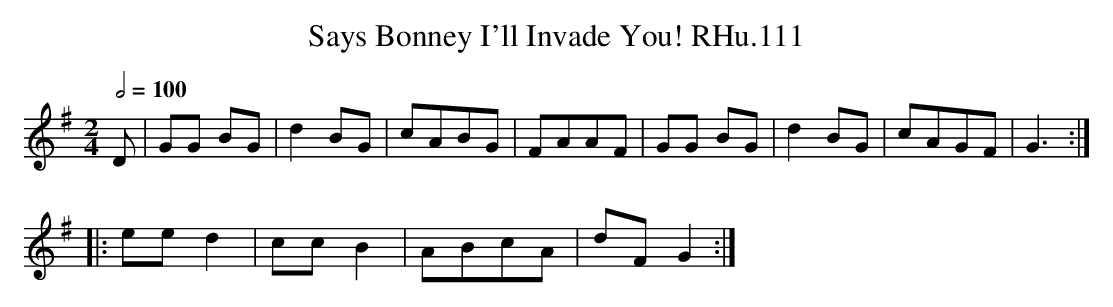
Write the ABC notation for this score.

X:1
T:Says Bonney I'll Invade You! RHu.111
M:2/4
L:1/8
Q:1/2=100
K:G
D|GG BG|d2 BG|cABG|FAAF|GG BG|d2 BG|cAGF|G3:|
|:eed2|ccB2|ABcA|dFG2:|
